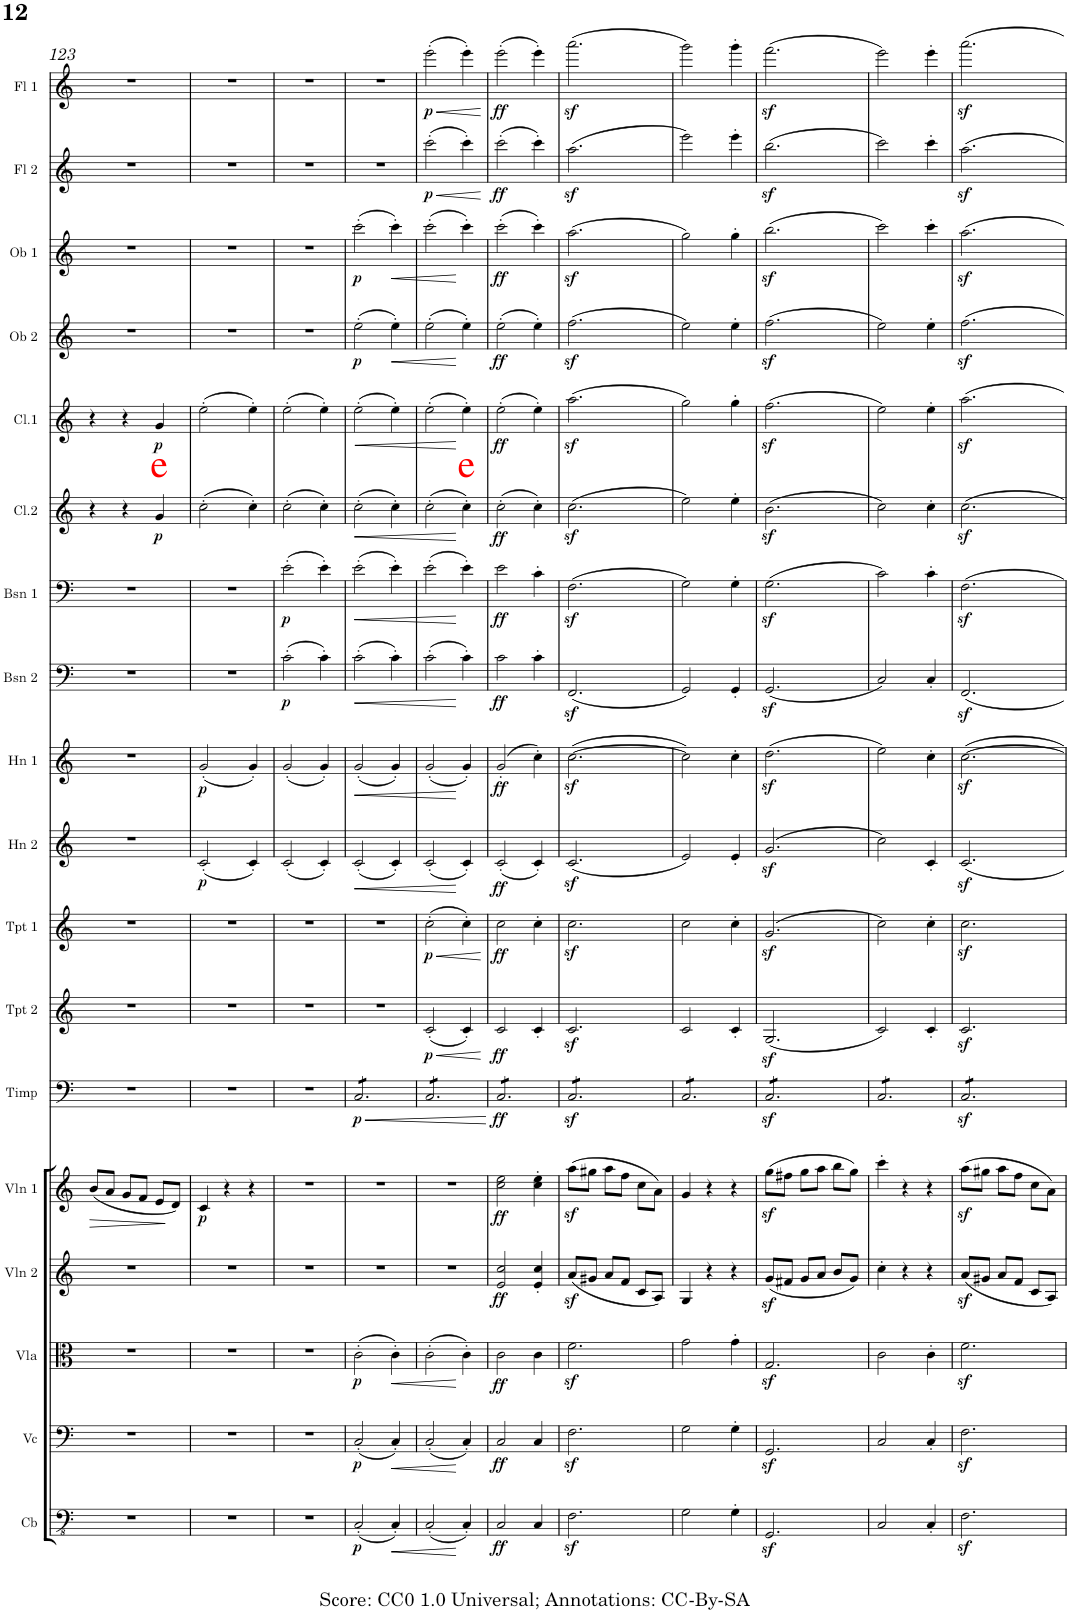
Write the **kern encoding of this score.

**kern	**dynam	**kern	**dynam	**kern	**dynam	**kern	**dynam	**kern	**dynam	**kern	**dynam	**kern	**dynam	**kern	**dynam	**kern	**dynam	**kern	**dynam	**kern	**dynam	**kern	**dynam	**kern	**dynam	**kern	**text	**dynam	**kern	**dynam	**kern	**dynam	**kern	**dynam	**kern	**dynam
*part18	*part18	*part17	*part17	*part16	*part16	*part15	*part15	*part14	*part14	*part13	*part13	*part12	*part12	*part11	*part11	*part10	*part10	*part9	*part9	*part8	*part8	*part7	*part7	*part6	*part6	*part5	*part5	*part5	*part4	*part4	*part3	*part3	*part2	*part2	*part1	*part1
*staff18	*staff18	*staff17	*staff17	*staff16	*staff16	*staff15	*staff15	*staff14	*staff14	*staff13	*staff13	*staff12	*staff12	*staff11	*staff11	*staff10	*staff10	*staff9	*staff9	*staff8	*staff8	*staff7	*staff7	*staff6	*staff6	*staff5	*staff5	*staff5	*staff4	*staff4	*staff3	*staff3	*staff2	*staff2	*staff1	*staff1
*I"Contrabass	*	*I"Violoncello	*	*I"Viola	*	*I"Violin 2	*	*I"Violin 1	*	*I"Timpani	*	*I"C Trumpet 2	*	*I"C Trumpet 1	*	*I"C Horn 2	*	*I"C Horn 1	*	*I"Bassoon 2	*	*I"Bassoon 1	*	*I"C Clarinet 2	*	*I"C Clarinet 1	*	*	*I"Oboe 2	*	*I"Oboe 1	*	*I"Flute 2	*	*I"Flute 1	*
*I'Cb	*	*I'Vc	*	*I'Vla	*	*I'Vln 2	*	*I'Vln 1	*	*I'Timp	*	*I'Tpt 2	*	*I'Tpt 1	*	*I'Hn 2	*	*I'Hn 1	*	*I'Bsn 2	*	*I'Bsn 1	*	*I'Cl.2	*	*I'Cl.1	*	*	*I'Ob 2	*	*I'Ob 1	*	*I'Fl 2	*	*I'Fl 1	*
!!LO:PB:g=z
*clefFv4	*	*clefF4	*	*clefC3	*	*clefG2	*	*clefG2	*	*clefF4	*	*clefG2	*	*clefG2	*	*clefG2	*	*clefG2	*	*clefF4	*	*clefF4	*	*clefG2	*	*clefG2	*	*	*clefG2	*	*clefG2	*	*clefG2	*	*clefG2	*
*	*	*	*	*	*	*	*	*	*	*	*	*	*	*	*	*Trd7c12	*	*Trd7c12	*	*	*	*	*	*Trd1c2	*	*Trd1c2	*	*	*	*	*	*	*	*	*	*
*k[]	*	*k[]	*	*k[]	*	*k[]	*	*k[]	*	*k[]	*	*k[]	*	*k[]	*	*k[]	*	*k[]	*	*k[]	*	*k[]	*	*k[]	*	*k[]	*	*	*k[]	*	*k[]	*	*k[]	*	*k[]	*
*M3/4	*	*M3/4	*	*M3/4	*	*M3/4	*	*M3/4	*	*M3/4	*	*M3/4	*	*M3/4	*	*M3/4	*	*M3/4	*	*M3/4	*	*M3/4	*	*M3/4	*	*M3/4	*	*	*M3/4	*	*M3/4	*	*M3/4	*	*M3/4	*
=123	=123	=123	=123	=123	=123	=123	=123	=123	=123	=123	=123	=123	=123	=123	=123	=123	=123	=123	=123	=123	=123	=123	=123	=123	=123	=123	=123	=123	=123	=123	=123	=123	=123	=123	=123	=123
!	!	!	!	!	!	!	!	!	!LO:HP:b	!	!	!	!	!	!	!	!	!	!	!	!	!	!	!	!	!	!	!	!	!	!	!	!	!	!	!
2.r	.	2.r	.	2.r	.	2.r	.	(8b/L	>	2.r	.	2.r	.	2.r	.	2.r	.	2.r	.	2.r	.	2.r	.	4r	.	4r	.	.	2.r	.	2.r	.	2.r	.	2.r	.
.	.	.	.	.	.	.	.	8a/J	.	.	.	.	.	.	.	.	.	.	.	.	.	.	.	.	.	.	.	.	.	.	.	.	.	.	.	.
.	.	.	.	.	.	.	.	8g/L	.	.	.	.	.	.	.	.	.	.	.	.	.	.	.	4r	.	4r	.	.	.	.	.	.	.	.	.	.
.	.	.	.	.	.	.	.	8f/J	.	.	.	.	.	.	.	.	.	.	.	.	.	.	.	.	.	.	.	.	.	.	.	.	.	.	.	.
!	!	!	!	!	!	!	!	!	!	!	!	!	!	!	!	!	!	!	!	!	!	!	!	!	!LO:DY:b	!	!LO:LY:b:color=#FF0000	!LO:DY:b	!	!	!	!	!	!	!	!
.	.	.	.	.	.	.	.	8e/L	.	.	.	.	.	.	.	.	.	.	.	.	.	.	.	4g/	p	4g/	e	p	.	.	.	.	.	.	.	.
.	.	.	.	.	.	.	.	8d/J)	]	.	.	.	.	.	.	.	.	.	.	.	.	.	.	.	.	.	.	.	.	.	.	.	.	.	.	.
=124	=124	=124	=124	=124	=124	=124	=124	=124	=124	=124	=124	=124	=124	=124	=124	=124	=124	=124	=124	=124	=124	=124	=124	=124	=124	=124	=124	=124	=124	=124	=124	=124	=124	=124	=124	=124
!	!	!	!	!	!	!	!	!	!LO:DY:b	!	!	!	!	!	!	!	!LO:DY:b	!	!LO:DY:b	!	!	!	!	!	!	!	!	!	!	!	!	!	!	!	!	!
2.r	.	2.r	.	2.r	.	2.r	.	4c/	p	2.r	.	2.r	.	2.r	.	(2c'/	p	(2g'/	p	2.r	.	2.r	.	(2cc'\	.	(2ee'\	.	.	2.r	.	2.r	.	2.r	.	2.r	.
.	.	.	.	.	.	.	.	4r	.	.	.	.	.	.	.	.	.	.	.	.	.	.	.	.	.	.	.	.	.	.	.	.	.	.	.	.
.	.	.	.	.	.	.	.	4r	.	.	.	.	.	.	.	4c'/)	.	4g'/)	.	.	.	.	.	4cc'\)	.	4ee'\)	.	.	.	.	.	.	.	.	.	.
=125	=125	=125	=125	=125	=125	=125	=125	=125	=125	=125	=125	=125	=125	=125	=125	=125	=125	=125	=125	=125	=125	=125	=125	=125	=125	=125	=125	=125	=125	=125	=125	=125	=125	=125	=125	=125
!	!	!	!	!	!	!	!	!	!	!	!	!	!	!	!	!	!	!	!	!	!LO:DY:b	!	!LO:DY:b	!	!	!	!	!	!	!	!	!	!	!	!	!
2.r	.	2.r	.	2.r	.	2.r	.	2.r	.	2.r	.	2.r	.	2.r	.	(2c'/	.	(2g'/	.	(2c'\	p	(2e'\	p	(2cc'\	.	(2ee'\	.	.	2.r	.	2.r	.	2.r	.	2.r	.
.	.	.	.	.	.	.	.	.	.	.	.	.	.	.	.	4c'/)	.	4g'/)	.	4c'\)	.	4e'\)	.	4cc'\)	.	4ee'\)	.	.	.	.	.	.	.	.	.	.
=126	=126	=126	=126	=126	=126	=126	=126	=126	=126	=126	=126	=126	=126	=126	=126	=126	=126	=126	=126	=126	=126	=126	=126	=126	=126	=126	=126	=126	=126	=126	=126	=126	=126	=126	=126	=126
!	!LO:DY:b	!	!LO:DY:b	!	!LO:DY:b	!	!	!	!	!	!LO:HP:b	!	!	!	!	!	!LO:HP:b	!	!LO:HP:b	!	!LO:HP:b	!	!LO:HP:b	!	!LO:HP:b	!	!	!LO:HP:b	!	!	!	!	!	!	!	!
!	!	!	!	!	!	!	!	!	!	!	!LO:DY:n=1:b	!	!	!	!	!	!	!	!	!	!	!	!	!	!	!	!	!	!	!LO:DY:b	!	!LO:DY:b	!	!	!	!
*	*	*	*	*	*	*	*	*	*	*tremolo	*	*	*	*	*	*	*	*	*	*	*	*	*	*	*	*	*	*	*	*	*	*	*	*	*	*
(2CC'/	p	(2C'/	p	(2c'\	p	2.r	.	2.r	.	8C/L	< p	2.r	.	2.r	.	(2c'/	<	(2g'/	<	(2c'\	<	(2e'\	<	(2cc'\	<	(2ee'\	.	<	(2ee'\	p	(2ccc'\	p	2.r	.	2.r	.
.	.	.	.	.	.	.	.	.	.	8C/	.	.	.	.	.	.	.	.	.	.	.	.	.	.	.	.	.	.	.	.	.	.	.	.	.	.
.	.	.	.	.	.	.	.	.	.	8C/	.	.	.	.	.	.	.	.	.	.	.	.	.	.	.	.	.	.	.	.	.	.	.	.	.	.
.	.	.	.	.	.	.	.	.	.	8C/	.	.	.	.	.	.	.	.	.	.	.	.	.	.	.	.	.	.	.	.	.	.	.	.	.	.
!	!LO:HP:b	!	!LO:HP:b	!	!LO:HP:b	!	!	!	!	!	!	!	!	!	!	!	!	!	!	!	!	!	!	!	!	!	!	!	!	!LO:HP:b	!	!LO:HP:b	!	!	!	!
4CC'/)	<	4C'/)	<	4c'\)	<	.	.	.	.	8C/	.	.	.	.	.	4c'/)	.	4g'/)	.	4c'\)	.	4e'\)	.	4cc'\)	.	4ee'\)	.	.	4ee'\)	<	4ccc'\)	<	.	.	.	.
.	.	.	.	.	.	.	.	.	.	8C/J	.	.	.	.	.	.	.	.	.	.	.	.	.	.	.	.	.	.	.	.	.	.	.	.	.	.
=127	=127	=127	=127	=127	=127	=127	=127	=127	=127	=127	=127	=127	=127	=127	=127	=127	=127	=127	=127	=127	=127	=127	=127	=127	=127	=127	=127	=127	=127	=127	=127	=127	=127	=127	=127	=127
!	!	!	!	!	!	!	!	!	!	!	!	!	!LO:HP:b	!	!LO:HP:b	!	!	!	!	!	!	!	!	!	!	!	!	!	!	!	!	!	!	!LO:HP:b	!	!LO:HP:b
!	!	!	!	!	!	!	!	!	!	!	!	!	!LO:DY:n=1:b	!	!LO:DY:n=1:b	!	!	!	!	!	!	!	!	!	!	!	!	!	!	!	!	!	!	!LO:DY:n=1:b	!	!LO:DY:n=1:b
(2CC'/	.	(2C'/	.	(2c'\	.	2.r	.	2.r	.	8C/L	.	(2c'/	< p	(2cc'\	< p	(2c'/	.	(2g'/	.	(2c'\	.	(2e'\	.	(2cc'\	.	(2ee'\	.	.	(2ee'\	.	(2ccc'\	.	(2ccc'\	< p	(2eee'\	< p
.	.	.	.	.	.	.	.	.	.	8C/	.	.	.	.	.	.	.	.	.	.	.	.	.	.	.	.	.	.	.	.	.	.	.	.	.	.
.	.	.	.	.	.	.	.	.	.	8C/	.	.	.	.	.	.	.	.	.	.	.	.	.	.	.	.	.	.	.	.	.	.	.	.	.	.
.	.	.	.	.	.	.	.	.	.	8C/	.	.	.	.	.	.	.	.	.	.	.	.	.	.	.	.	.	.	.	.	.	.	.	.	.	.
!	!	!	!	!	!	!	!	!	!	!	!	!	!	!	!	!	!	!	!	!	!	!	!	!	!	!	!LO:LY:b:color=#FF0000	!	!	!	!	!	!	!	!	!
4CC'/)	[	4C'/)	[	4c'\)	[	.	.	.	.	8C/	.	4c'/)	.	4cc'\)	.	4c'/)	[	4g'/)	[	4c'\)	[	4e'\)	[	4cc'\)	[	4ee'\)	e	[	4ee'\)	[	4ccc'\)	[	4ccc'\)	.	4eee'\)	.
.	.	.	.	.	.	.	.	.	.	8C/J	.	.	.	.	.	.	.	.	.	.	.	.	.	.	.	.	.	.	.	.	.	.	.	.	.	.
.	.	.	.	.	.	.	.	.	.	.	[	.	[	.	[	.	.	.	.	.	.	.	.	.	.	.	.	.	.	.	.	.	.	[	.	[
=128	=128	=128	=128	=128	=128	=128	=128	=128	=128	=128	=128	=128	=128	=128	=128	=128	=128	=128	=128	=128	=128	=128	=128	=128	=128	=128	=128	=128	=128	=128	=128	=128	=128	=128	=128	=128
!	!LO:DY:b	!	!LO:DY:b	!	!LO:DY:b	!	!LO:DY:b	!	!LO:DY:b	!	!LO:DY:b	!	!LO:DY:b	!	!LO:DY:b	!	!LO:DY:b	!	!LO:DY:b	!	!LO:DY:b	!	!LO:DY:b	!	!LO:DY:b	!	!	!LO:DY:b	!	!LO:DY:b	!	!LO:DY:b	!	!LO:DY:b	!	!LO:DY:b
2CC/	ff	2C/	ff	2c\	ff	2e/ 2cc/	ff	2cc\ 2ee\	ff	8C/L	ff	2c/	ff	2cc\	ff	(2c'/	ff	(2g'/	ff	2c\	ff	2e\	ff	(2cc'\	ff	(2ee'\	.	ff	(2ee'\	ff	(2ccc'\	ff	(2ccc'\	ff	(2eee'\	ff
.	.	.	.	.	.	.	.	.	.	8C/	.	.	.	.	.	.	.	.	.	.	.	.	.	.	.	.	.	.	.	.	.	.	.	.	.	.
.	.	.	.	.	.	.	.	.	.	8C/	.	.	.	.	.	.	.	.	.	.	.	.	.	.	.	.	.	.	.	.	.	.	.	.	.	.
.	.	.	.	.	.	.	.	.	.	8C/	.	.	.	.	.	.	.	.	.	.	.	.	.	.	.	.	.	.	.	.	.	.	.	.	.	.
4CC/	.	4C/	.	4c\	.	4e/' 4cc/'	.	4cc\' 4ee\'	.	8C/	.	4c'/	.	4cc'\	.	4c'/)	.	4cc'\)	.	4c'\	.	4c'\	.	4cc'\)	.	4ee'\)	.	.	4ee'\)	.	4ccc'\)	.	4ccc'\)	.	4eee'\)	.
.	.	.	.	.	.	.	.	.	.	8C/J	.	.	.	.	.	.	.	.	.	.	.	.	.	.	.	.	.	.	.	.	.	.	.	.	.	.
=129	=129	=129	=129	=129	=129	=129	=129	=129	=129	=129	=129	=129	=129	=129	=129	=129	=129	=129	=129	=129	=129	=129	=129	=129	=129	=129	=129	=129	=129	=129	=129	=129	=129	=129	=129	=129
2.FFz<\	.	2.Fz<\	.	2.fz<\	.	(8az</L	.	(8aaz<\L	.	8Cz</L	.	2.cz</	.	2.ccz<\	.	(2.cz</	.	([2.ccz<\	.	(2.FFz</	.	(2.Fz<\	.	(2.ccz<\	.	(2.aaz<\	.	.	(2.ffz<\	.	(2.aaz<\	.	(2.aaz<\	.	(2.aaaz<\	.
.	.	.	.	.	.	8g#X/J	.	8gg#X\J	.	8Cz</	.	.	.	.	.	.	.	.	.	.	.	.	.	.	.	.	.	.	.	.	.	.	.	.	.	.
.	.	.	.	.	.	8a/L	.	8aa\L	.	8Cz</	.	.	.	.	.	.	.	.	.	.	.	.	.	.	.	.	.	.	.	.	.	.	.	.	.	.
.	.	.	.	.	.	8f/J	.	8ff\J	.	8Cz</	.	.	.	.	.	.	.	.	.	.	.	.	.	.	.	.	.	.	.	.	.	.	.	.	.	.
.	.	.	.	.	.	8c/L	.	8cc\L	.	8Cz</	.	.	.	.	.	.	.	.	.	.	.	.	.	.	.	.	.	.	.	.	.	.	.	.	.	.
.	.	.	.	.	.	8A/J)	.	8a\J)	.	8Cz</J	.	.	.	.	.	.	.	.	.	.	.	.	.	.	.	.	.	.	.	.	.	.	.	.	.	.
=130	=130	=130	=130	=130	=130	=130	=130	=130	=130	=130	=130	=130	=130	=130	=130	=130	=130	=130	=130	=130	=130	=130	=130	=130	=130	=130	=130	=130	=130	=130	=130	=130	=130	=130	=130	=130
2GG\	.	2G\	.	2g\	.	4G/	.	4g/	.	8C/L	.	2c/	.	2cc\	.	2e/)	.	2cc\])	.	2GG/)	.	2G\)	.	2ee\)	.	2gg\)	.	.	2ee\)	.	2gg\)	.	2eee\)	.	2ggg\)	.
.	.	.	.	.	.	.	.	.	.	8C/	.	.	.	.	.	.	.	.	.	.	.	.	.	.	.	.	.	.	.	.	.	.	.	.	.	.
.	.	.	.	.	.	4r	.	4r	.	8C/	.	.	.	.	.	.	.	.	.	.	.	.	.	.	.	.	.	.	.	.	.	.	.	.	.	.
.	.	.	.	.	.	.	.	.	.	8C/	.	.	.	.	.	.	.	.	.	.	.	.	.	.	.	.	.	.	.	.	.	.	.	.	.	.
4GG'\	.	4G'\	.	4g'\	.	4r	.	4r	.	8C/	.	4c'/	.	4cc'\	.	4e'/	.	4cc'\	.	4GG'/	.	4G'\	.	4ee'\	.	4gg'\	.	.	4ee'\	.	4gg'\	.	4eee'\	.	4ggg'\	.
.	.	.	.	.	.	.	.	.	.	8C/J	.	.	.	.	.	.	.	.	.	.	.	.	.	.	.	.	.	.	.	.	.	.	.	.	.	.
=131	=131	=131	=131	=131	=131	=131	=131	=131	=131	=131	=131	=131	=131	=131	=131	=131	=131	=131	=131	=131	=131	=131	=131	=131	=131	=131	=131	=131	=131	=131	=131	=131	=131	=131	=131	=131
2.GGGz</	.	2.GGz</	.	2.Gz</	.	(8gz</L	.	(8ggz<\L	.	8Cz</L	.	(2.Gz</	.	(2.gz</	.	(2.gz</	.	(2.ddz<\	.	(2.GGz</	.	(2.Gz<\	.	(2.bz<\	.	(2.ffz<\	.	.	(2.ffz<\	.	(2.bbz<\	.	(2.bbz<\	.	(2.fffz<\	.
.	.	.	.	.	.	8f#X/J	.	8ff#X\J	.	8Cz</	.	.	.	.	.	.	.	.	.	.	.	.	.	.	.	.	.	.	.	.	.	.	.	.	.	.
.	.	.	.	.	.	8g/L	.	8gg\L	.	8Cz</	.	.	.	.	.	.	.	.	.	.	.	.	.	.	.	.	.	.	.	.	.	.	.	.	.	.
.	.	.	.	.	.	8a/J	.	8aa\J	.	8Cz</	.	.	.	.	.	.	.	.	.	.	.	.	.	.	.	.	.	.	.	.	.	.	.	.	.	.
.	.	.	.	.	.	8b/L	.	8bb\L	.	8Cz</	.	.	.	.	.	.	.	.	.	.	.	.	.	.	.	.	.	.	.	.	.	.	.	.	.	.
.	.	.	.	.	.	8g/J)	.	8gg\J)	.	8Cz</J	.	.	.	.	.	.	.	.	.	.	.	.	.	.	.	.	.	.	.	.	.	.	.	.	.	.
=132	=132	=132	=132	=132	=132	=132	=132	=132	=132	=132	=132	=132	=132	=132	=132	=132	=132	=132	=132	=132	=132	=132	=132	=132	=132	=132	=132	=132	=132	=132	=132	=132	=132	=132	=132	=132
2CC/	.	2C/	.	2c\	.	4cc'\	.	4ccc'\	.	8C/L	.	2c/)	.	2cc\)	.	2cc\)	.	2ee\)	.	2C/)	.	2c\)	.	2cc\)	.	2ee\)	.	.	2ee\)	.	2ccc\)	.	2ccc\)	.	2eee\)	.
.	.	.	.	.	.	.	.	.	.	8C/	.	.	.	.	.	.	.	.	.	.	.	.	.	.	.	.	.	.	.	.	.	.	.	.	.	.
.	.	.	.	.	.	4r	.	4r	.	8C/	.	.	.	.	.	.	.	.	.	.	.	.	.	.	.	.	.	.	.	.	.	.	.	.	.	.
.	.	.	.	.	.	.	.	.	.	8C/	.	.	.	.	.	.	.	.	.	.	.	.	.	.	.	.	.	.	.	.	.	.	.	.	.	.
4CC'/	.	4C'/	.	4c'\	.	4r	.	4r	.	8C/	.	4c'/	.	4cc'\	.	4c'/	.	4cc'\	.	4C'/	.	4c'\	.	4cc'\	.	4ee'\	.	.	4ee'\	.	4ccc'\	.	4ccc'\	.	4eee'\	.
.	.	.	.	.	.	.	.	.	.	8C/J	.	.	.	.	.	.	.	.	.	.	.	.	.	.	.	.	.	.	.	.	.	.	.	.	.	.
=133	=133	=133	=133	=133	=133	=133	=133	=133	=133	=133	=133	=133	=133	=133	=133	=133	=133	=133	=133	=133	=133	=133	=133	=133	=133	=133	=133	=133	=133	=133	=133	=133	=133	=133	=133	=133
2.FFz<\	.	2.Fz<\	.	2.fz<\	.	(8az</L	.	(8aaz<\L	.	8Cz</L	.	2.cz</	.	2.ccz<\	.	2.cz</	.	[2.ccz<\	.	2.FFz</	.	2.Fz<\	.	2.ccz<\	.	2.aaz<\	.	.	2.ffz<\	.	2.aaz<\	.	2.aaz<\	.	2.aaaz<\	.
.	.	.	.	.	.	8g#X/J	.	8gg#X\J	.	8Cz</	.	.	.	.	.	.	.	.	.	.	.	.	.	.	.	.	.	.	.	.	.	.	.	.	.	.
.	.	.	.	.	.	8a/L	.	8aa\L	.	8Cz</	.	.	.	.	.	.	.	.	.	.	.	.	.	.	.	.	.	.	.	.	.	.	.	.	.	.
.	.	.	.	.	.	8f/J	.	8ff\J	.	8Cz</	.	.	.	.	.	.	.	.	.	.	.	.	.	.	.	.	.	.	.	.	.	.	.	.	.	.
.	.	.	.	.	.	8c/L	.	8cc\L	.	8Cz</	.	.	.	.	.	.	.	.	.	.	.	.	.	.	.	.	.	.	.	.	.	.	.	.	.	.
.	.	.	.	.	.	8A/J)	.	8a\J)	.	8Cz</J	.	.	.	.	.	.	.	.	.	.	.	.	.	.	.	.	.	.	.	.	.	.	.	.	.	.
*	*	*	*	*	*	*	*	*	*	*Xtremolo	*	*	*	*	*	*	*	*	*	*	*	*	*	*	*	*	*	*	*	*	*	*	*	*	*	*
=	=	=	=	=	=	=	=	=	=	=	=	=	=	=	=	=	=	=	=	=	=	=	=	=	=	=	=	=	=	=	=	=	=	=	=	=
*-	*-	*-	*-	*-	*-	*-	*-	*-	*-	*-	*-	*-	*-	*-	*-	*-	*-	*-	*-	*-	*-	*-	*-	*-	*-	*-	*-	*-	*-	*-	*-	*-	*-	*-	*-	*-
